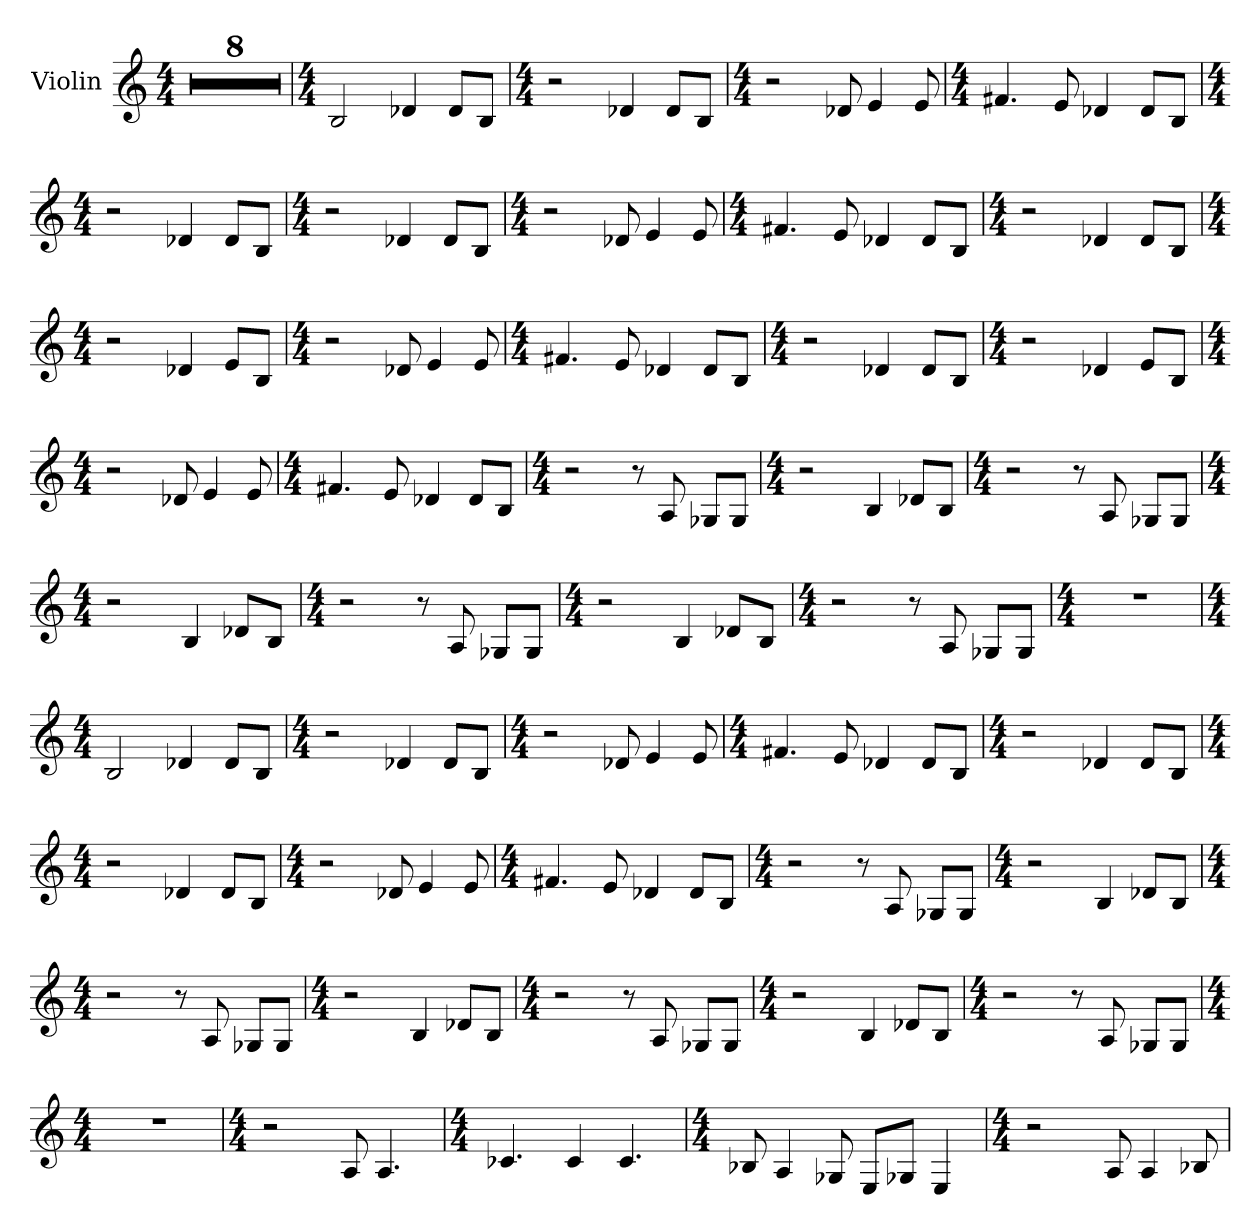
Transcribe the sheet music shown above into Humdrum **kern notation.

**kern
*part1
*staff1
*I"Violin
*I'Vln
*M4/4
=
1r
=
*M4/4
1r
=
*M4/4
1r
=
*M4/4
1r
=
*M4/4
1r
=
*M4/4
1r
=
*M4/4
1r
=
*M4/4
1r
=
*M4/4
2B
4d-X
8d-L
8BJ
=
*M4/4
2r
4d-X
8d-L
8BJ
=
*M4/4
2r
8d-X
4e
8e
=
*M4/4
4.f#X
8e
4d-X
8d-L
8BJ
=
*M4/4
2r
4d-X
8d-L
8BJ
=
*M4/4
2r
4d-X
8d-L
8BJ
=
*M4/4
2r
8d-X
4e
8e
=
*M4/4
4.f#X
8e
4d-X
8d-L
8BJ
=
*M4/4
2r
4d-X
8d-L
8BJ
=
*M4/4
2r
4d-X
8eL
8BJ
=
*M4/4
2r
8d-X
4e
8e
=
*M4/4
4.f#X
8e
4d-X
8d-L
8BJ
=
*M4/4
2r
4d-X
8d-L
8BJ
=
*M4/4
2r
4d-X
8eL
8BJ
=
*M4/4
2r
8d-X
4e
8e
=
*M4/4
4.f#X
8e
4d-X
8d-L
8BJ
=
*M4/4
2r
8r
8A
8G-XL
8G-J
=
*M4/4
2r
4B
8d-XL
8BJ
=
*M4/4
2r
8r
8A
8G-XL
8G-J
=
*M4/4
2r
4B
8d-XL
8BJ
=
*M4/4
2r
8r
8A
8G-XL
8G-J
=
*M4/4
2r
4B
8d-XL
8BJ
=
*M4/4
2r
8r
8A
8G-XL
8G-J
=
*M4/4
1r
=
*M4/4
2B
4d-X
8d-L
8BJ
=
*M4/4
2r
4d-X
8d-L
8BJ
=
*M4/4
2r
8d-X
4e
8e
=
*M4/4
4.f#X
8e
4d-X
8d-L
8BJ
=
*M4/4
2r
4d-X
8d-L
8BJ
=
*M4/4
2r
4d-X
8d-L
8BJ
=
*M4/4
2r
8d-X
4e
8e
=
*M4/4
4.f#X
8e
4d-X
8d-L
8BJ
=
*M4/4
2r
8r
8A
8G-XL
8G-J
=
*M4/4
2r
4B
8d-XL
8BJ
=
*M4/4
2r
8r
8A
8G-XL
8G-J
=
*M4/4
2r
4B
8d-XL
8BJ
=
*M4/4
2r
8r
8A
8G-XL
8G-J
=
*M4/4
2r
4B
8d-XL
8BJ
=
*M4/4
2r
8r
8A
8G-XL
8G-J
=
*M4/4
1r
=
*M4/4
2r
8A
4.A
=
*M4/4
4.c-X
4c-
4.c-
=
*M4/4
8B-X
4A
8G-X
8EL
8G-XJ
4E
=
*M4/4
2r
8A
4A
8B-X
=
*-
